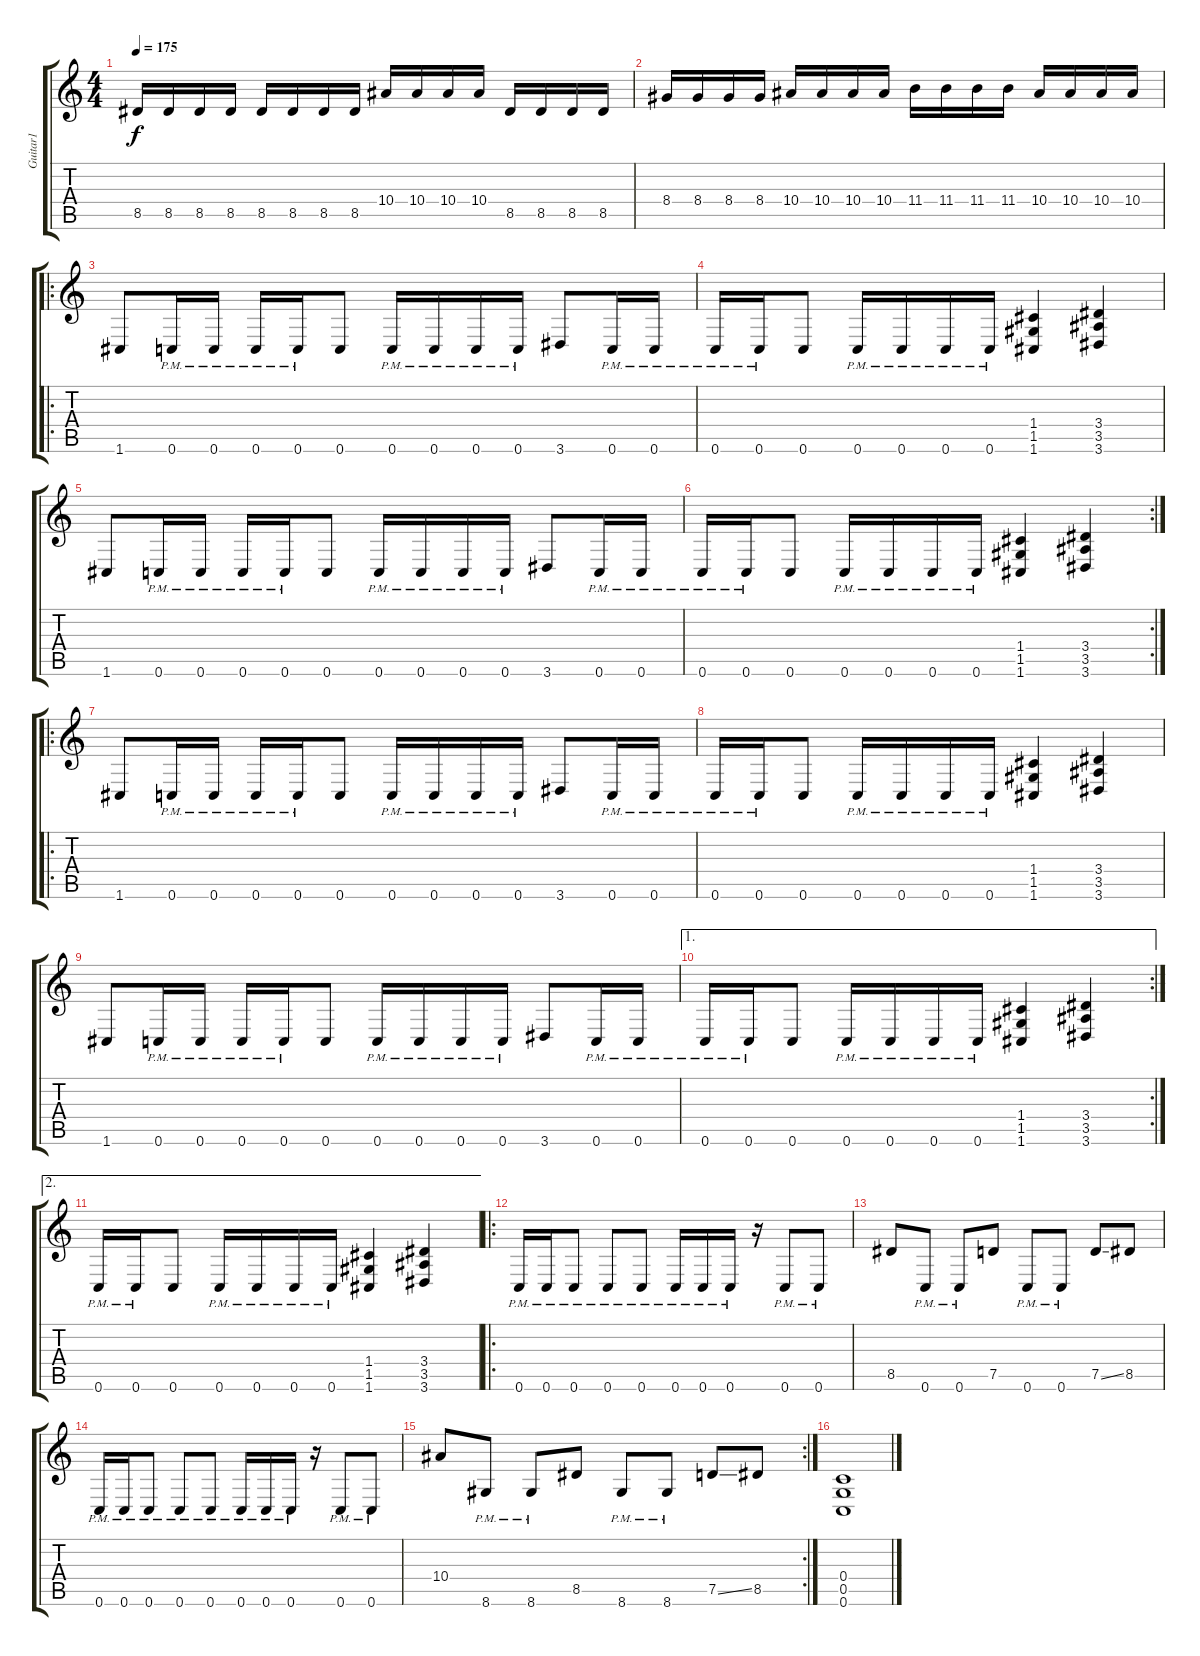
\track ("Guitar1" "Guitar1") {instrument distortionguitar}
\staff {score tabs}
\tuning (D4 A3 F3 C3 G2 C2) {hide}
\ts (4 4)
\tempo 175
\clef g2
\ks c
8.5.16{dy f} 8.5.16 8.5.16 8.5.16 8.5.16 8.5.16 8.5.16 8.5.16 10.4.16 10.4.16 10.4.16 10.4.16 8.5.16 8.5.16 8.5.16 8.5.16 |
8.4.16 8.4.16 8.4.16 8.4.16 10.4.16 10.4.16 10.4.16 10.4.16 11.4.16 11.4.16 11.4.16 11.4.16 10.4.16 10.4.16 10.4.16 10.4.16 |
\ro
1.6.8 0.6{pm}.16 0.6{pm}.16 0.6{pm}.16 0.6{pm}.16 0.6.8 0.6{pm}.16 0.6{pm}.16 0.6{pm}.16 0.6{pm}.16 3.6.8 0.6{pm}.16 0.6{pm}.16 |
0.6{pm}.16 0.6{pm}.16 0.6.8 0.6{pm}.16 0.6{pm}.16 0.6{pm}.16 0.6{pm}.16 (1.4 1.5 1.6).4 (3.4 3.5 3.6).4 |
1.6.8 0.6{pm}.16 0.6{pm}.16 0.6{pm}.16 0.6{pm}.16 0.6.8 0.6{pm}.16 0.6{pm}.16 0.6{pm}.16 0.6{pm}.16 3.6.8 0.6{pm}.16 0.6{pm}.16 |
\rc 2
0.6{pm}.16 0.6{pm}.16 0.6.8 0.6{pm}.16 0.6{pm}.16 0.6{pm}.16 0.6{pm}.16 (1.4 1.5 1.6).4 (3.4 3.5 3.6).4 |
\ro
1.6.8 0.6{pm}.16 0.6{pm}.16 0.6{pm}.16 0.6{pm}.16 0.6.8 0.6{pm}.16 0.6{pm}.16 0.6{pm}.16 0.6{pm}.16 3.6.8 0.6{pm}.16 0.6{pm}.16 |
0.6{pm}.16 0.6{pm}.16 0.6.8 0.6{pm}.16 0.6{pm}.16 0.6{pm}.16 0.6{pm}.16 (1.4 1.5 1.6).4 (3.4 3.5 3.6).4 |
1.6.8 0.6{pm}.16 0.6{pm}.16 0.6{pm}.16 0.6{pm}.16 0.6.8 0.6{pm}.16 0.6{pm}.16 0.6{pm}.16 0.6{pm}.16 3.6.8 0.6{pm}.16 0.6{pm}.16 |
\ae 1
\rc 2
0.6{pm}.16 0.6{pm}.16 0.6.8 0.6{pm}.16 0.6{pm}.16 0.6{pm}.16 0.6{pm}.16 (1.4 1.5 1.6).4 (3.4 3.5 3.6).4 |
\ae 2
0.6{pm}.16 0.6{pm}.16 0.6.8 0.6{pm}.16 0.6{pm}.16 0.6{pm}.16 0.6{pm}.16 (1.4 1.5 1.6).4 (3.4 3.5 3.6).4 |
\ro
0.6{pm}.16 0.6{pm}.16 0.6{pm}.8 0.6{pm}.8 0.6{pm}.8 0.6{pm}.16 0.6{pm}.16 0.6{pm}.16 r.16 0.6{pm}.8 0.6{pm}.8 |
8.5.8 0.6{pm}.8 0.6{pm}.8 7.5.8 0.6{pm}.8 0.6{pm}.8 7.5{ss}.8 8.5.8 |
0.6{pm}.16 0.6{pm}.16 0.6{pm}.8 0.6{pm}.8 0.6{pm}.8 0.6{pm}.16 0.6{pm}.16 0.6{pm}.16 r.16 0.6{pm}.8 0.6{pm}.8 |
\rc 2
10.4.8 8.6{pm}.8 8.6{pm}.8 8.5.8 8.6{pm}.8 8.6{pm}.8 7.5{ss}.8 8.5.8 |
(0.4 0.5 0.6).1
